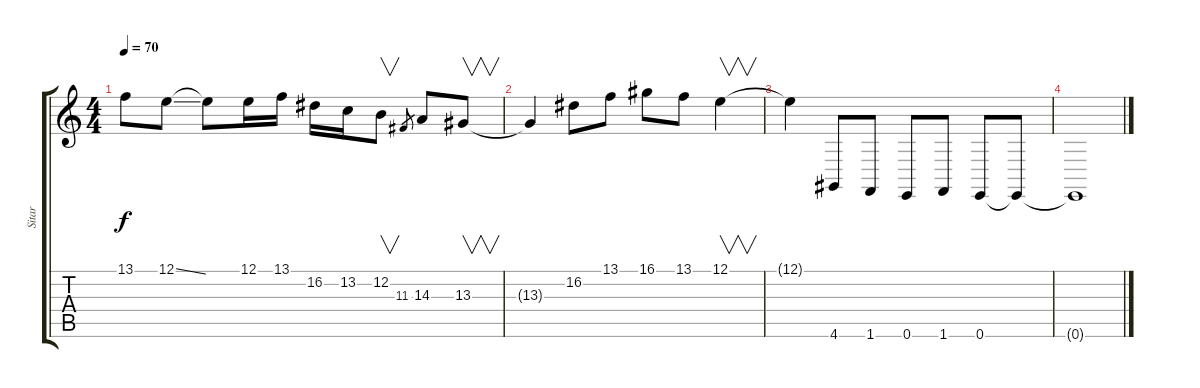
\track ("Sitar" "Sitar") {instrument sitar}
\staff {score tabs}
\tuning (E4 B3 G3 D3 A2 E2) {hide}
\ts (4 4)
\tempo 70
\clef g2
\ks c
13.1.8{dy f} 12.1{ss}.8 12.1{t}.8 12.1.16 13.1.16 16.2.16 13.2.16 12.2.8{v} 11.3.8{gr} 14.3.8 13.3.8{v} |
13.3{t}.4 16.2.8 13.1.8 16.1.8 13.1.8 12.1.4{v} |
12.1{t}.4 4.6.8 1.6.8 0.6.8 1.6.8 0.6.8 0.6{t}.8 |
0.6{t}.1
